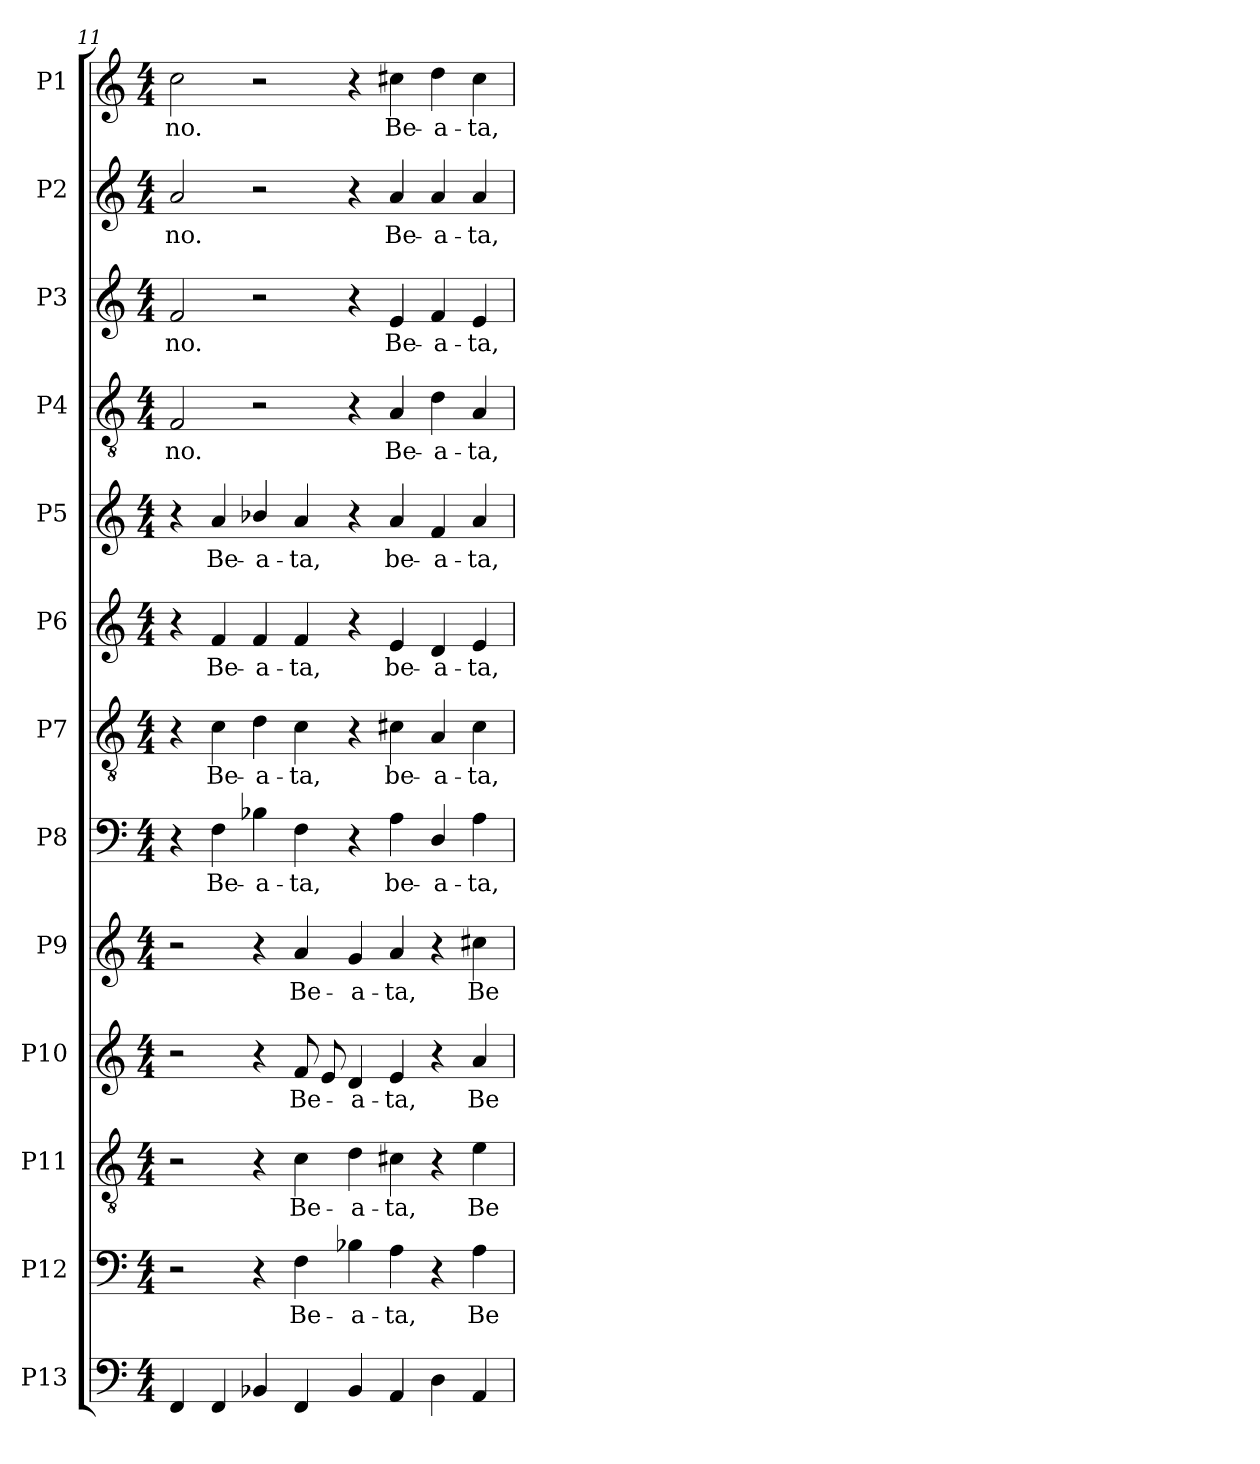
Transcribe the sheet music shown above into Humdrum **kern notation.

**kern	**kern	**text	**kern	**text	**kern	**text	**kern	**text	**kern	**text	**kern	**text	**kern	**text	**kern	**text	**kern	**text	**kern	**text	**kern	**text	**kern	**text
*part13	*part12	*part12	*part11	*part11	*part10	*part10	*part9	*part9	*part8	*part8	*part7	*part7	*part6	*part6	*part5	*part5	*part4	*part4	*part3	*part3	*part2	*part2	*part1	*part1
*staff13	*staff12	*staff12	*staff11	*staff11	*staff10	*staff10	*staff9	*staff9	*staff8	*staff8	*staff7	*staff7	*staff6	*staff6	*staff5	*staff5	*staff4	*staff4	*staff3	*staff3	*staff2	*staff2	*staff1	*staff1
*I"P13	*I"P12	*	*I"P11	*	*I"P10	*	*I"P9	*	*I"P8	*	*I"P7	*	*I"P6	*	*I"P5	*	*I"P4	*	*I"P3	*	*I"P2	*	*I"P1	*
*clefF4	*clefF4	*	*clefGv2	*	*clefG2	*	*clefG2	*	*clefF4	*	*clefGv2	*	*clefG2	*	*clefG2	*	*clefGv2	*	*clefG2	*	*clefG2	*	*clefG2	*
*	*	*	*ITrd7c12	*	*	*	*	*	*	*	*ITrd7c12	*	*	*	*	*	*ITrd7c12	*	*	*	*	*	*	*
*k[]	*k[]	*	*k[]	*	*k[]	*	*k[]	*	*k[]	*	*k[]	*	*k[]	*	*k[]	*	*k[]	*	*k[]	*	*k[]	*	*k[]	*
*C:	*C:	*	*C:	*	*C:	*	*C:	*	*C:	*	*C:	*	*C:	*	*C:	*	*C:	*	*C:	*	*C:	*	*C:	*
*M4/4	*M4/4	*	*M4/4	*	*M4/4	*	*M4/4	*	*M4/4	*	*M4/4	*	*M4/4	*	*M4/4	*	*M4/4	*	*M4/4	*	*M4/4	*	*M4/4	*
=11	=11	=11	=11	=11	=11	=11	=11	=11	=11	=11	=11	=11	=11	=11	=11	=11	=11	=11	=11	=11	=11	=11	=11	=11
!	!	!	!	!	!	!	!	!	!	!	!	!	!	!	!	!	!	!LO:LY:b:color=#000000	!	!	!	!	!	!
!	!	!	!	!	!	!	!	!	!	!	!	!	!	!	!	!	!	!	!	!LO:LY:b:color=#000000	!	!	!	!
!	!	!	!	!	!	!	!	!	!	!	!	!	!	!	!	!	!	!	!	!	!	!LO:LY:b:color=#000000	!	!
!	!	!	!	!	!	!	!	!	!	!	!	!	!	!	!	!	!	!	!	!	!	!	!	!LO:LY:b:color=#000000
4FFi/	2r	.	2r	.	2r	.	2r	.	4r	.	4r	.	4r	.	4r	.	2FFi/	-no.	2fi/	-no.	2ai/	-no.	2cci\	-no.
!	!	!	!	!	!	!	!	!	!	!LO:LY:b:color=#000000	!	!	!	!	!	!	!	!	!	!	!	!	!	!
!	!	!	!	!	!	!	!	!	!	!	!	!LO:LY:b:color=#000000	!	!	!	!	!	!	!	!	!	!	!	!
!	!	!	!	!	!	!	!	!	!	!	!	!	!	!LO:LY:b:color=#000000	!	!	!	!	!	!	!	!	!	!
!	!	!	!	!	!	!	!	!	!	!	!	!	!	!	!	!LO:LY:b:color=#000000	!	!	!	!	!	!	!	!
4FFi/	.	.	.	.	.	.	.	.	4Fi\	Be-	4Ci\	Be-	4fi/	Be-	4ai/	Be-	.	.	.	.	.	.	.	.
!	!	!	!	!	!	!	!	!	!	!LO:LY:b:color=#000000	!	!	!	!	!	!	!	!	!	!	!	!	!	!
!	!	!	!	!	!	!	!	!	!	!	!	!LO:LY:b:color=#000000	!	!	!	!	!	!	!	!	!	!	!	!
!	!	!	!	!	!	!	!	!	!	!	!	!	!	!LO:LY:b:color=#000000	!	!	!	!	!	!	!	!	!	!
!	!	!	!	!	!	!	!	!	!	!	!	!	!	!	!	!LO:LY:b:color=#000000	!	!	!	!	!	!	!	!
4BB-Xi/	4r	.	4r	.	4r	.	4r	.	4B-Xi\	-a-	4Di\	-a-	4fi/	-a-	4b-Xi/	-a-	2r	.	2r	.	2r	.	2r	.
!	!	!LO:LY:b:color=#000000	!	!	!	!	!	!	!	!	!	!	!	!	!	!	!	!	!	!	!	!	!	!
!	!	!	!	!LO:LY:b:color=#000000	!	!	!	!	!	!	!	!	!	!	!	!	!	!	!	!	!	!	!	!
!	!	!	!	!	!	!LO:LY:b:color=#000000	!	!	!	!	!	!	!	!	!	!	!	!	!	!	!	!	!	!
!	!	!	!	!	!	!	!	!LO:LY:b:color=#000000	!	!	!	!	!	!	!	!	!	!	!	!	!	!	!	!
!	!	!	!	!	!	!	!	!	!	!LO:LY:b:color=#000000	!	!	!	!	!	!	!	!	!	!	!	!	!	!
!	!	!	!	!	!	!	!	!	!	!	!	!LO:LY:b:color=#000000	!	!	!	!	!	!	!	!	!	!	!	!
!	!	!	!	!	!	!	!	!	!	!	!	!	!	!LO:LY:b:color=#000000	!	!	!	!	!	!	!	!	!	!
!	!	!	!	!	!	!	!	!	!	!	!	!	!	!	!	!LO:LY:b:color=#000000	!	!	!	!	!	!	!	!
4FFi/	4Fi\	Be-	4Ci\	Be-	8fi/	Be-	4ai/	Be-	4Fi\	-ta,	4Ci\	-ta,	4fi/	-ta,	4ai/	-ta,	.	.	.	.	.	.	.	.
.	.	.	.	.	8ei/	.	.	.	.	.	.	.	.	.	.	.	.	.	.	.	.	.	.	.
!	!	!LO:LY:b:color=#000000	!	!	!	!	!	!	!	!	!	!	!	!	!	!	!	!	!	!	!	!	!	!
!	!	!	!	!LO:LY:b:color=#000000	!	!	!	!	!	!	!	!	!	!	!	!	!	!	!	!	!	!	!	!
!	!	!	!	!	!	!LO:LY:b:color=#000000	!	!	!	!	!	!	!	!	!	!	!	!	!	!	!	!	!	!
!	!	!	!	!	!	!	!	!LO:LY:b:color=#000000	!	!	!	!	!	!	!	!	!	!	!	!	!	!	!	!
4BB-i/	4B-Xi\	-a-	4Di\	-a-	4di/	-a-	4gi/	-a-	4r	.	4r	.	4r	.	4r	.	4r	.	4r	.	4r	.	4r	.
!	!	!LO:LY:b:color=#000000	!	!	!	!	!	!	!	!	!	!	!	!	!	!	!	!	!	!	!	!	!	!
!	!	!	!	!LO:LY:b:color=#000000	!	!	!	!	!	!	!	!	!	!	!	!	!	!	!	!	!	!	!	!
!	!	!	!	!	!	!LO:LY:b:color=#000000	!	!	!	!	!	!	!	!	!	!	!	!	!	!	!	!	!	!
!	!	!	!	!	!	!	!	!LO:LY:b:color=#000000	!	!	!	!	!	!	!	!	!	!	!	!	!	!	!	!
!	!	!	!	!	!	!	!	!	!	!LO:LY:b:color=#000000	!	!	!	!	!	!	!	!	!	!	!	!	!	!
!	!	!	!	!	!	!	!	!	!	!	!	!LO:LY:b:color=#000000	!	!	!	!	!	!	!	!	!	!	!	!
!	!	!	!	!	!	!	!	!	!	!	!	!	!	!LO:LY:b:color=#000000	!	!	!	!	!	!	!	!	!	!
!	!	!	!	!	!	!	!	!	!	!	!	!	!	!	!	!LO:LY:b:color=#000000	!	!	!	!	!	!	!	!
!	!	!	!	!	!	!	!	!	!	!	!	!	!	!	!	!	!	!LO:LY:b:color=#000000	!	!	!	!	!	!
!	!	!	!	!	!	!	!	!	!	!	!	!	!	!	!	!	!	!	!	!LO:LY:b:color=#000000	!	!	!	!
!	!	!	!	!	!	!	!	!	!	!	!	!	!	!	!	!	!	!	!	!	!	!LO:LY:b:color=#000000	!	!
!	!	!	!	!	!	!	!	!	!	!	!	!	!	!	!	!	!	!	!	!	!	!	!	!LO:LY:b:color=#000000
4AAi/	4Ai\	-ta,	4C#Xi\	-ta,	4ei/	-ta,	4ai/	-ta,	4Ai\	be-	4C#Xi\	be-	4ei/	be-	4ai/	be-	4AAi/	Be-	4ei/	Be-	4ai/	Be-	4cc#Xi\	Be-
!	!	!	!	!	!	!	!	!	!	!LO:LY:b:color=#000000	!	!	!	!	!	!	!	!	!	!	!	!	!	!
!	!	!	!	!	!	!	!	!	!	!	!	!LO:LY:b:color=#000000	!	!	!	!	!	!	!	!	!	!	!	!
!	!	!	!	!	!	!	!	!	!	!	!	!	!	!LO:LY:b:color=#000000	!	!	!	!	!	!	!	!	!	!
!	!	!	!	!	!	!	!	!	!	!	!	!	!	!	!	!LO:LY:b:color=#000000	!	!	!	!	!	!	!	!
!	!	!	!	!	!	!	!	!	!	!	!	!	!	!	!	!	!	!LO:LY:b:color=#000000	!	!	!	!	!	!
!	!	!	!	!	!	!	!	!	!	!	!	!	!	!	!	!	!	!	!	!LO:LY:b:color=#000000	!	!	!	!
!	!	!	!	!	!	!	!	!	!	!	!	!	!	!	!	!	!	!	!	!	!	!LO:LY:b:color=#000000	!	!
!	!	!	!	!	!	!	!	!	!	!	!	!	!	!	!	!	!	!	!	!	!	!	!	!LO:LY:b:color=#000000
4Di\	4r	.	4r	.	4r	.	4r	.	4Di/	-a-	4AAi/	-a-	4di/	-a-	4fi/	-a-	4Di\	-a-	4fi/	-a-	4ai/	-a-	4ddi\	-a-
!	!	!LO:LY:b:color=#000000	!	!	!	!	!	!	!	!	!	!	!	!	!	!	!	!	!	!	!	!	!	!
!	!	!	!	!LO:LY:b:color=#000000	!	!	!	!	!	!	!	!	!	!	!	!	!	!	!	!	!	!	!	!
!	!	!	!	!	!	!LO:LY:b:color=#000000	!	!	!	!	!	!	!	!	!	!	!	!	!	!	!	!	!	!
!	!	!	!	!	!	!	!	!LO:LY:b:color=#000000	!	!	!	!	!	!	!	!	!	!	!	!	!	!	!	!
!	!	!	!	!	!	!	!	!	!	!LO:LY:b:color=#000000	!	!	!	!	!	!	!	!	!	!	!	!	!	!
!	!	!	!	!	!	!	!	!	!	!	!	!LO:LY:b:color=#000000	!	!	!	!	!	!	!	!	!	!	!	!
!	!	!	!	!	!	!	!	!	!	!	!	!	!	!LO:LY:b:color=#000000	!	!	!	!	!	!	!	!	!	!
!	!	!	!	!	!	!	!	!	!	!	!	!	!	!	!	!LO:LY:b:color=#000000	!	!	!	!	!	!	!	!
!	!	!	!	!	!	!	!	!	!	!	!	!	!	!	!	!	!	!LO:LY:b:color=#000000	!	!	!	!	!	!
!	!	!	!	!	!	!	!	!	!	!	!	!	!	!	!	!	!	!	!	!LO:LY:b:color=#000000	!	!	!	!
!	!	!	!	!	!	!	!	!	!	!	!	!	!	!	!	!	!	!	!	!	!	!LO:LY:b:color=#000000	!	!
!	!	!	!	!	!	!	!	!	!	!	!	!	!	!	!	!	!	!	!	!	!	!	!	!LO:LY:b:color=#000000
4AAi/	4Ai\	Be-	4Ei\	Be-	4ai/	Be-	4cc#Xi\	Be-	4Ai\	-ta,	4C#i\	-ta,	4ei/	-ta,	4ai/	-ta,	4AAi/	-ta,	4ei/	-ta,	4ai/	-ta,	4cc#i\	-ta,
=	=	=	=	=	=	=	=	=	=	=	=	=	=	=	=	=	=	=	=	=	=	=	=	=
*-	*-	*-	*-	*-	*-	*-	*-	*-	*-	*-	*-	*-	*-	*-	*-	*-	*-	*-	*-	*-	*-	*-	*-	*-
